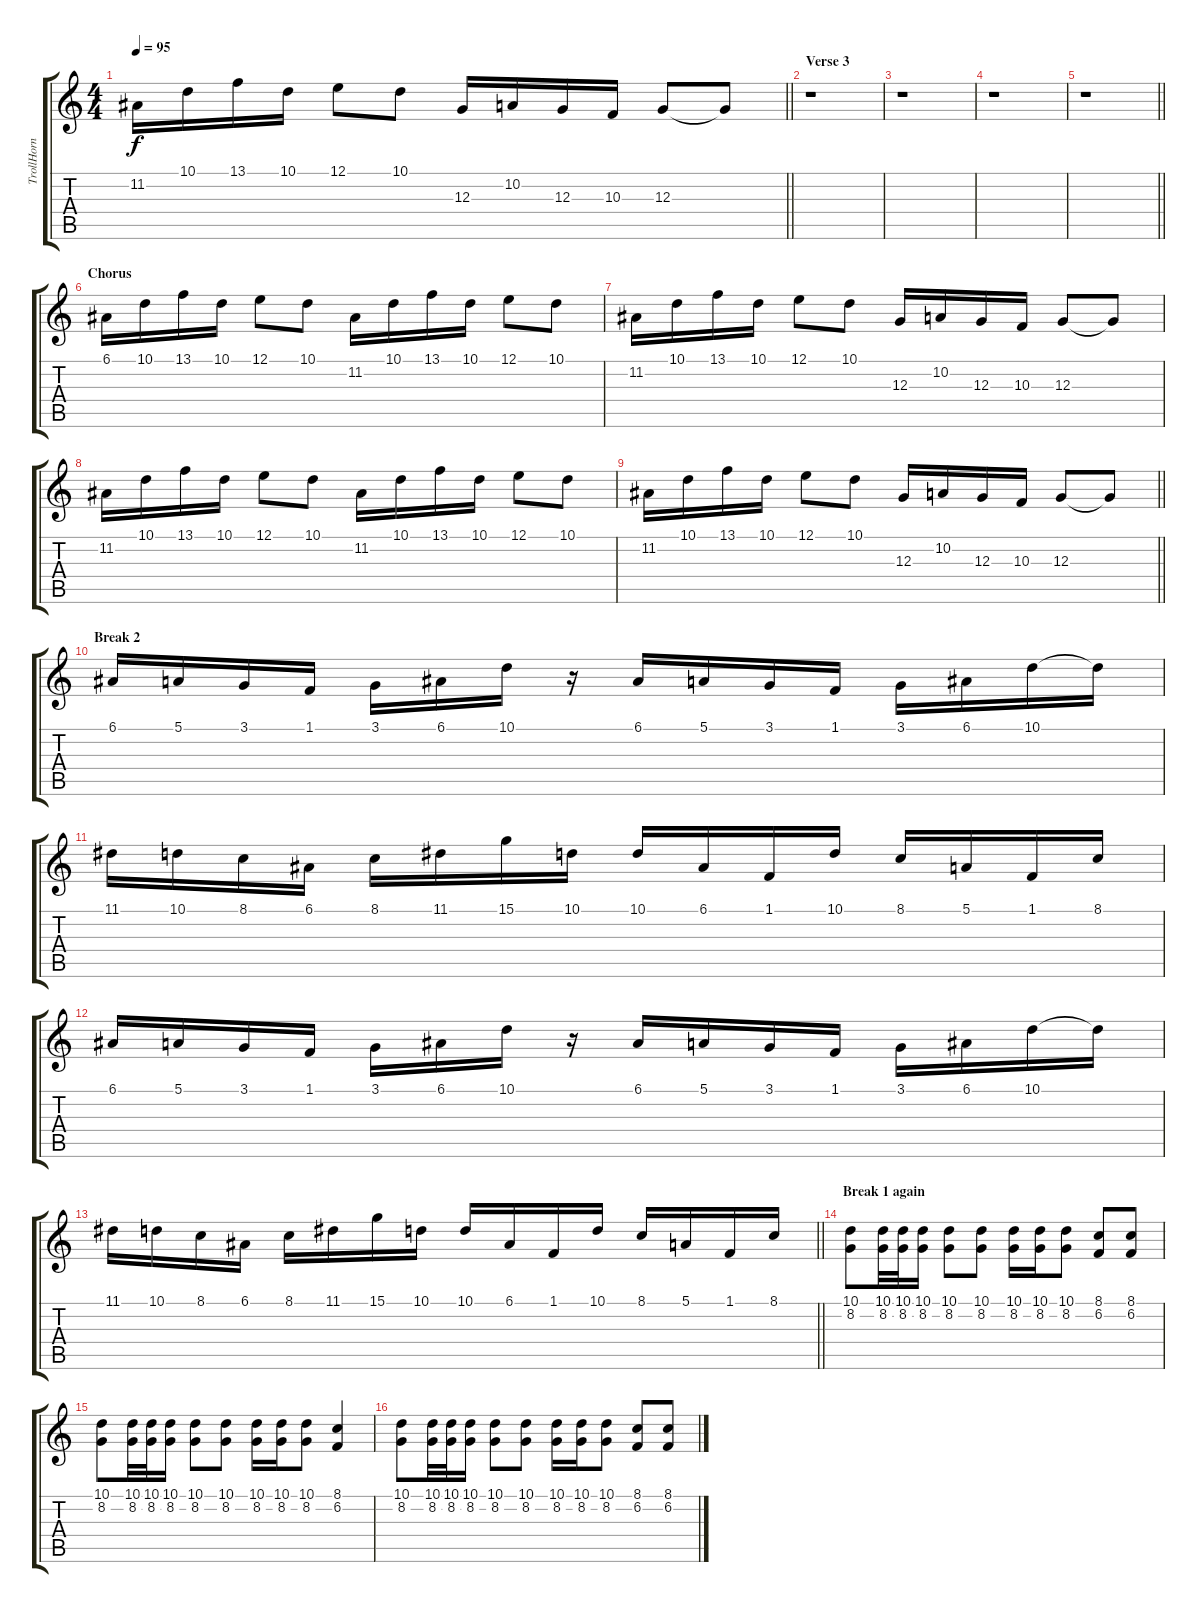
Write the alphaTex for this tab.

\track ("TrollHorn" "TrollHorn") {instrument harmonica}
\staff {score tabs}
\tuning (E4 B3 G3 D3 A2 E2) {hide}
\ts (4 4)
\tempo 95
\clef g2
\barLineRight lightlight
\ks c
11.2.16{dy f} 10.1.16 13.1.16 10.1.16 12.1.8 10.1.8 12.3.16 10.2.16 12.3.16 10.3.16 12.3.8 12.3{t}.8 |
\section ("" "Verse 3")
r.1 |
r.1 |
r.1 |
\barLineRight lightlight
r.1 |
\section ("" "Chorus")
6.1.16 10.1.16 13.1.16 10.1.16 12.1.8 10.1.8 11.2.16 10.1.16 13.1.16 10.1.16 12.1.8 10.1.8 |
11.2.16 10.1.16 13.1.16 10.1.16 12.1.8 10.1.8 12.3.16 10.2.16 12.3.16 10.3.16 12.3.8 12.3{t}.8 |
11.2.16 10.1.16 13.1.16 10.1.16 12.1.8 10.1.8 11.2.16 10.1.16 13.1.16 10.1.16 12.1.8 10.1.8 |
\barLineRight lightlight
11.2.16 10.1.16 13.1.16 10.1.16 12.1.8 10.1.8 12.3.16 10.2.16 12.3.16 10.3.16 12.3.8 12.3{t}.8 |
\section ("" "Break 2")
6.1.16{instrument pizzicatostrings} 5.1.16 3.1.16 1.1.16 3.1.16 6.1.16 10.1.16 r.16 6.1.16 5.1.16 3.1.16 1.1.16 3.1.16 6.1.16 10.1.16 10.1{t}.16 |
11.1.16 10.1.16 8.1.16 6.1.16 8.1.16 11.1.16 15.1.16 10.1.16 10.1.16 6.1.16 1.1.16 10.1.16 8.1.16 5.1.16 1.1.16 8.1.16 |
6.1.16 5.1.16 3.1.16 1.1.16 3.1.16 6.1.16 10.1.16 r.16 6.1.16 5.1.16 3.1.16 1.1.16 3.1.16 6.1.16 10.1.16 10.1{t}.16 |
\barLineRight lightlight
11.1.16 10.1.16 8.1.16 6.1.16 8.1.16 11.1.16 15.1.16 10.1.16 10.1.16 6.1.16 1.1.16 10.1.16 8.1.16 5.1.16 1.1.16 8.1.16 |
\section ("" "Break 1 again")
(10.1 8.2).8{volume 13 instrument stringensemble1} (10.1 8.2).32 (10.1 8.2).32 (10.1 8.2).16 (10.1 8.2).8 (10.1 8.2).8 (10.1 8.2).16 (10.1 8.2).16 (10.1 8.2).8 (8.1 6.2).8 (8.1 6.2).8 |
(10.1 8.2).8 (10.1 8.2).32 (10.1 8.2).32 (10.1 8.2).16 (10.1 8.2).8 (10.1 8.2).8 (10.1 8.2).16 (10.1 8.2).16 (10.1 8.2).8 (8.1 6.2).4 |
(10.1 8.2).8{instrument stringensemble1} (10.1 8.2).32 (10.1 8.2).32 (10.1 8.2).16 (10.1 8.2).8 (10.1 8.2).8 (10.1 8.2).16 (10.1 8.2).16 (10.1 8.2).8 (8.1 6.2).8 (8.1 6.2).8
